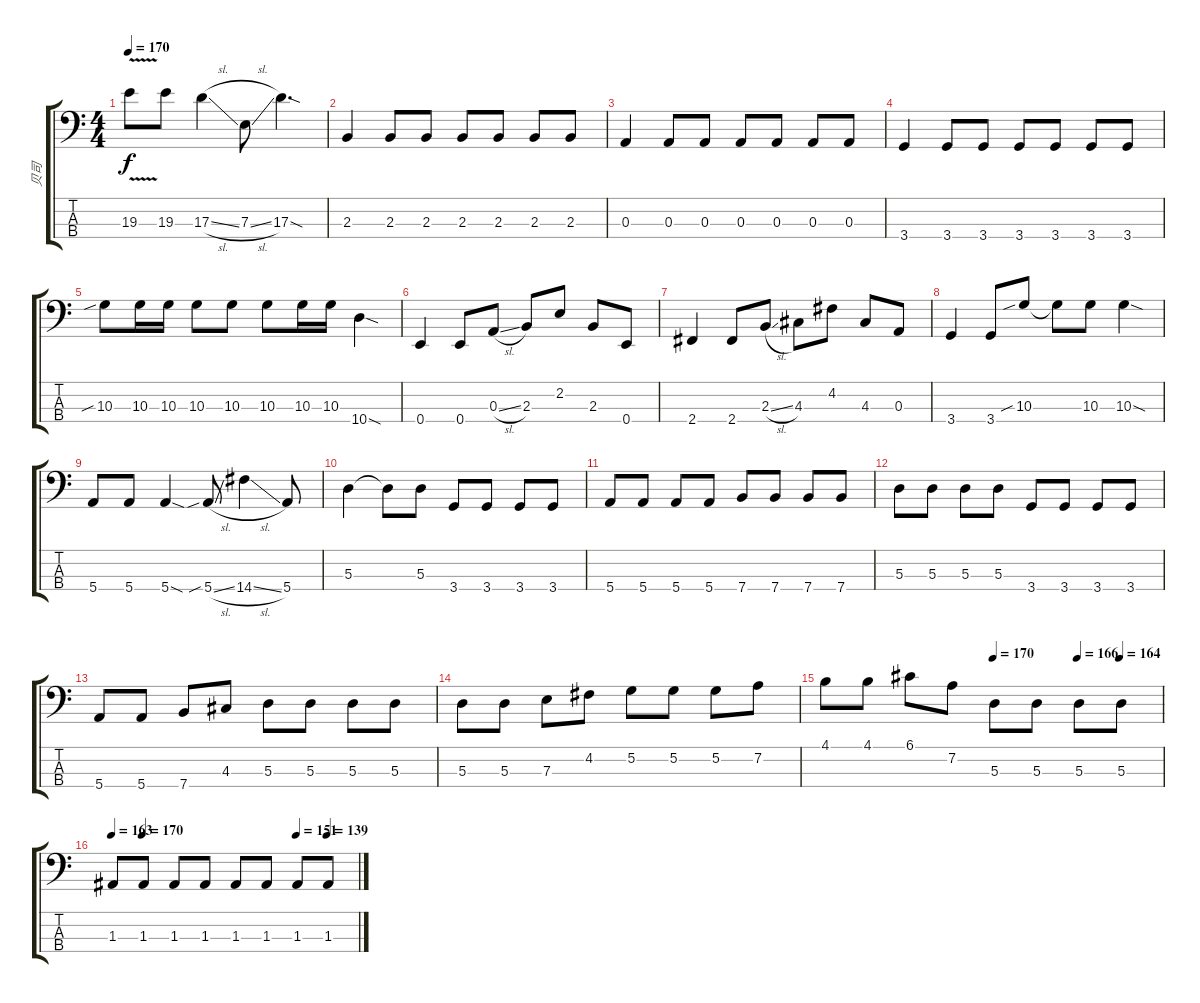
\track ("贝司" "贝司") {instrument electricbassfinger}
\staff {score tabs}
\tuning (G2 D2 A1 E1) {hide}
\ts (4 4)
\tempo 170
\clef f4
\ks c
19.3{v t}.8{dy f} 19.3.8 17.3{sl}.4 7.3{sl}.8 17.3{sod}.4{d} |
2.3.4 2.3.8 2.3.8 2.3.8 2.3.8 2.3.8 2.3.8 |
0.3.4 0.3.8 0.3.8 0.3.8 0.3.8 0.3.8 0.3.8 |
3.4.4 3.4.8 3.4.8 3.4.8 3.4.8 3.4.8 3.4.8 |
10.3{sib}.8 10.3.16 10.3.16 10.3.8 10.3.8 10.3.8 10.3.16 10.3.16 10.4{sod}.4 |
0.4.4 0.4.8 0.3{sl}.8 2.3.8 2.2.8 2.3.8 0.4.8 |
2.4.4 2.4.8 2.3{sl}.8 4.3.8 4.2.8 4.3.8 0.3.8 |
3.4.4 3.4.8 10.3{sib}.8 10.3{t}.8 10.3.8 10.3{sod}.4 |
5.4.8 5.4.8 5.4{sod}.4 5.4{sib sl}.8 14.4{sl}.4 5.4.8 |
5.3.4 5.3{t}.8 5.3.8 3.4.8 3.4.8 3.4.8 3.4.8 |
5.4.8 5.4.8 5.4.8 5.4.8 7.4.8 7.4.8 7.4.8 7.4.8 |
5.3.8 5.3.8 5.3.8 5.3.8 3.4.8 3.4.8 3.4.8 3.4.8 |
5.4.8 5.4.8 7.4.8 4.3.8 5.3.8 5.3.8 5.3.8 5.3.8 |
5.3.8 5.3.8 7.3.8 4.2.8 5.2.8 5.2.8 5.2.8 7.2.8 |
\tempo (170 0.5)
\tempo (166 0.75)
\tempo (164 0.875)
4.1.8 4.1.8 6.1.8 7.2.8 5.3.8 5.3.8 5.3.8 5.3.8 |
\tempo 163
\tempo (170 0.125)
\tempo (151 0.75)
\tempo (139 0.875)
1.3.8 1.3.8 1.3.8 1.3.8 1.3.8 1.3.8 1.3.8 1.3.8
